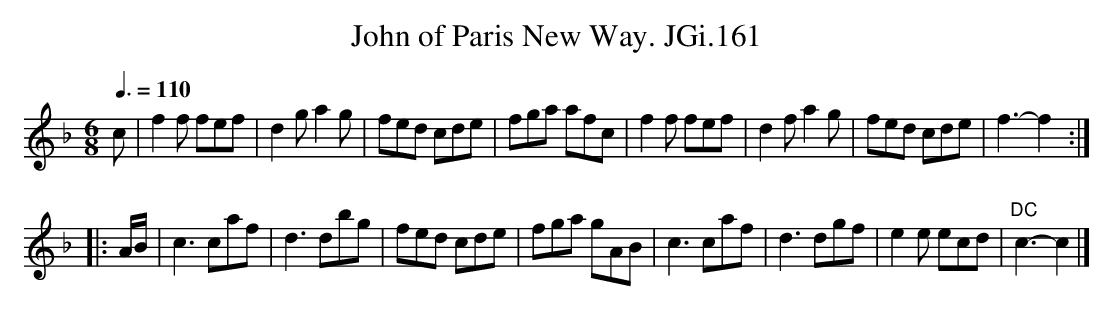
X:1
T:John of Paris New Way. JGi.161
M:6/8
L:1/8
Q:3/8=110
K:F
c|f2f fef|d2ga2g|fed cde|fga afc|f2f fef|d2fa2g|fed cde|f3-f2:|
|:A/B/|c3caf|d3dbg|fed cde|fga gAB|c3caf|d3dgf|e2e ecd|"DC"c3-c2|]
